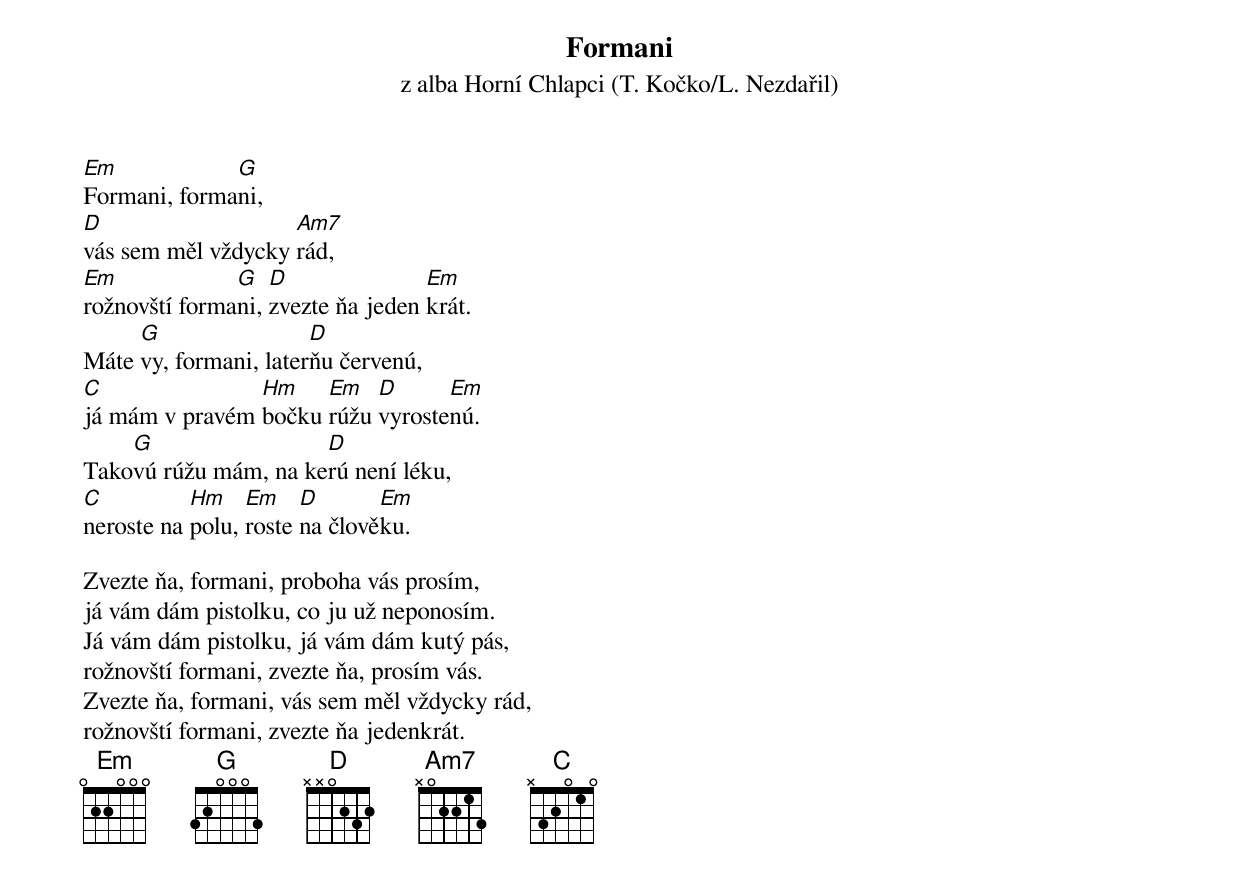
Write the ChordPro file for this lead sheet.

{title: Formani}
{subtitle: z alba Horní Chlapci (T. Kočko/L. Nezdařil)}

[Em]Formani, forma[G]ni,
[D]vás sem měl vždycky [Am7]rád,
[Em]rožnovští forma[G]ni, [D]zvezte ňa jeden [Em]krát.
Máte [G]vy, formani, later[D]ňu červenú,
[C]já mám v pravém [Hm]bočku [Em]rúžu [D]vyroste[Em]nú.
Tako[G]vú rúžu mám, na ke[D]rú není léku,
[C]neroste na [Hm]polu, [Em]roste [D]na člově[Em]ku.

Zvezte ňa, formani, proboha vás prosím,
já vám dám pistolku, co ju už neponosím.
Já vám dám pistolku, já vám dám kutý pás,
rožnovští formani, zvezte ňa, prosím vás.
Zvezte ňa, formani, vás sem měl vždycky rád,
rožnovští formani, zvezte ňa jedenkrát.
